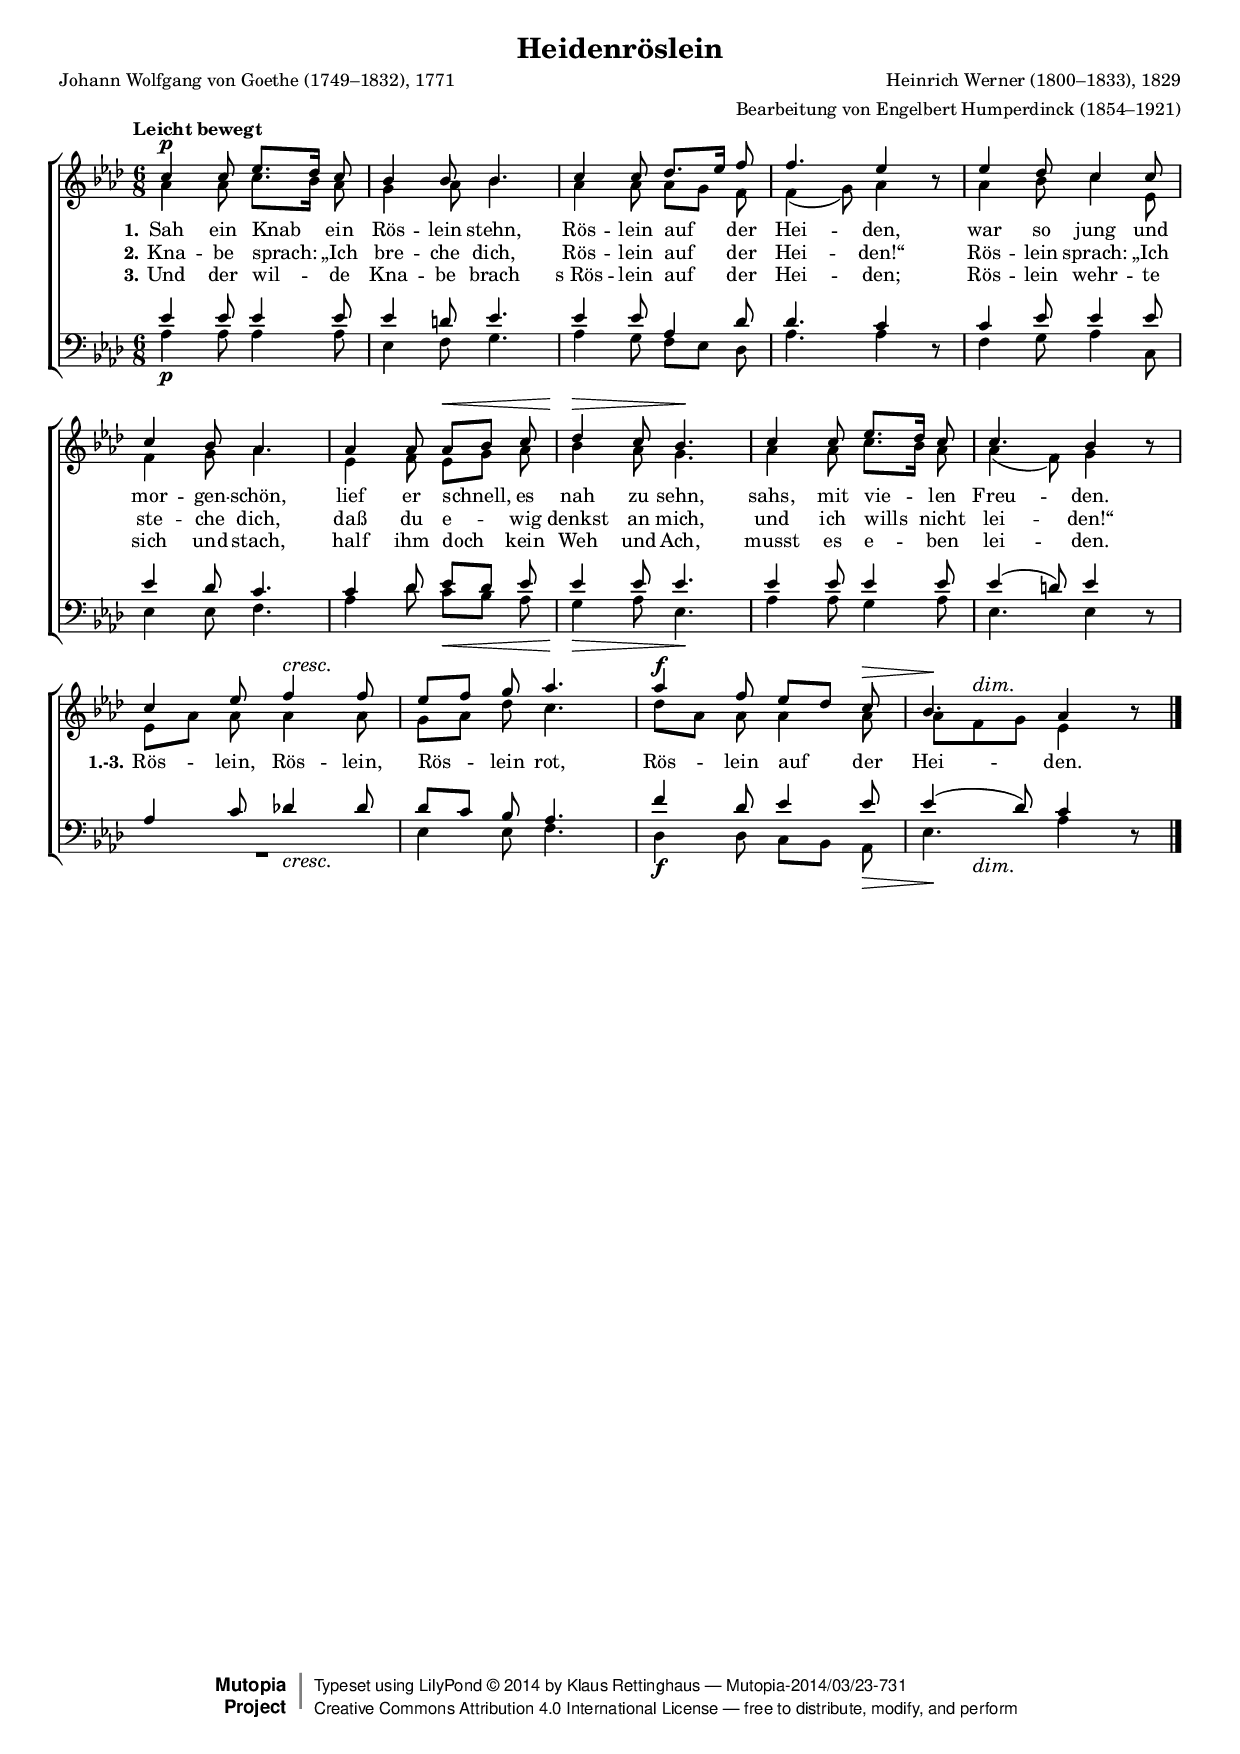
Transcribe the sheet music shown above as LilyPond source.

#(set-global-staff-size 15.5) 

\version "2.18.0" 

global = { \key as \major \time 6/8 \tempo "Leicht bewegt" } 

SHeiderose = \relative as' { 
c4\p c8 es8.[ des16] c8 bes4 bes8 bes4. 
c4 c8 des8.[ es16] f8 f4. es4 \oneVoice r8 \voiceOne 
es4 des8 c4 c8 c4 bes8 as4. 
as4 as8 as[\< bes] c des4\> c8 bes4.\! 
c4 c8 es8.[ des16] c8 c4. bes4 \oneVoice r8 \voiceOne 
c4 es8 f4\cresc f8 es[ f] g as4. 
\override Hairpin.to-barline = ##f 
as4\f f8 es[ des] c\> <<bes4. {s8\! s4\dim}>> as4 \oneVoice r8\! 
\bar "|." 
} 

AHeiderose = \relative as' { 
as4 as8 c8.[ bes16] as8 g4 as8 bes4. 
as4 as8 as8[ g] f8 f4( g8) as4 s8 
as4 bes8 c4 es,8 f4 g8 as4. 
es4 f8 es[ g] as bes4 as8 g4. 
as4 as8 c8.[ bes16] as8 as4( f8) g4 s8 
es8[ as] as as4 as8 g[ as] des c4. 
des8[ as] as as4 as8 as[ f g] es 4 s8 
\bar "|." 
} 

THeiderose = \relative as' { 
es4 es8 es4 es8 es4 d8 es4. 
es4 es8 as,4 des8 des4. c4 \oneVoice r8 \voiceOne 
c4 es8 es4 es8 es4 des8 c4. 
c4 des8 es[ des] es es4 es8 es4. 
es4 es8 es4 es8 es4( d8) es4 \oneVoice r8 \voiceOne 
as,4 c8 des!4 des8 des[ c] bes as4. 
f'4 des8 es4 es8 es4( des8) c4 \oneVoice r8 
\bar "|." 
} 

BHeiderose = \relative as { 
as4\p as8 as4 as8 es4 f8 g4. 
as4 g8 f[ es] des as'4. as4 s8 
f4 g8 as4 c,8 es4 es8 f4. 
as4 des8 c[\< bes] as g4\> as8 es4.\! 
as4 as8 g4 as8 es4. es4 s8 
<<R2. {s4. s4.\cresc}>> es4 es8 f4. 
\override Hairpin.to-barline = ##f 
des4\f des8 c[ bes] as\> <<es'4. {s8\! s4\dim}>> as4 s8\! 
\bar "|." 
} 


LHeideroseA = \lyricmode { 
\set stanza = "1." 
Sah ein Knab ein Rös -- lein stehn, Rös -- lein auf der Hei -- den, 
war so jung und mor -- gen -- schön, 
lief er schnell, es nah zu sehn, sahs, mit vie -- len Freu -- den. 
%Rös -- lein, Rös -- lein, Rös -- lein rot, 
%Rös -- lein auf der Hei -- den.
} 

LHeideroseB = \lyricmode { 
\set stanza = "2." 
Kna -- be sprach: „Ich bre -- che dich, 
Rös -- lein auf der Hei -- den!“ 
Rös -- lein sprach: „Ich ste -- che dich, 
daß du e -- wig denkst an mich, 
und ich wills nicht lei -- den!“ 
\set stanza = "1.-3." 
Rös -- lein, Rös -- lein, Rös -- lein rot, 
Rös -- lein auf der Hei -- den.
} 

LHeideroseC = \lyricmode { 
\set stanza = "3." 
Und der wil -- de Kna -- be brach 
s_Rös -- lein auf der Hei -- den; 
Rös -- lein wehr -- te sich und stach, 
half ihm doch kein Weh und Ach, 
musst es e -- ben lei -- den.
%Rös -- lein, Rös -- lein, Rös -- lein rot, 
%Rös -- lein auf der Hei -- den.
} 

%--------------------

\header { 
 kaisernumber = "388" 
 comment = "" 
 footnote = "" 
 
 title = "Heidenröslein" 
 subtitle = "" 
 composer = "Heinrich Werner (1800–1833), 1829" 
 opus = "" 
 arranger = "Bearbeitung von Engelbert Humperdinck (1854–1921)" 
 poet = "Johann Wolfgang von Goethe (1749–1832), 1771" 
 
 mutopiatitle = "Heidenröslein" 
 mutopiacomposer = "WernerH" 
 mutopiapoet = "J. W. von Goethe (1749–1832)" 
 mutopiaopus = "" 
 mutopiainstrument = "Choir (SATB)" 
 date = "1829" 
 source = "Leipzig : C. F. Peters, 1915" 
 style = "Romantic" 
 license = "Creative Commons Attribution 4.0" 
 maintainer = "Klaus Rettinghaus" 
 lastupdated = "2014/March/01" 
 
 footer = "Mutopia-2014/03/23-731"
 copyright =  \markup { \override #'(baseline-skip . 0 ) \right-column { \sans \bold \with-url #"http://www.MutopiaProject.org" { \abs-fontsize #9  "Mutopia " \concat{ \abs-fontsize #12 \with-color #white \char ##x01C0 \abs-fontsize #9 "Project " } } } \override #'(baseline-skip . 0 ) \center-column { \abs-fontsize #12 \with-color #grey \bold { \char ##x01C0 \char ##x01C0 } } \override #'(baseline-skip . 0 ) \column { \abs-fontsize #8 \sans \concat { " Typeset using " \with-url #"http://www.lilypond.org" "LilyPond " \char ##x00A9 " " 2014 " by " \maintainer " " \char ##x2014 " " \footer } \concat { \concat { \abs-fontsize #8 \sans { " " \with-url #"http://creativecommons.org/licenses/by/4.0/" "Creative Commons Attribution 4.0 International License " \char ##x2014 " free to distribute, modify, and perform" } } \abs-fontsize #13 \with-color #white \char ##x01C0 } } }
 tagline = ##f
} 

\score {
{
\context ChoirStaff 
	<< 
	\context Staff = women 
	<< 
	\set Staff.midiInstrument = "voice oohs" 
			\clef "G" 
			\context Voice = Sopran { \voiceOne 
				<< 
				\autoBeamOff 
				\dynamicUp 
				{ \global \SHeiderose } 
				>> } 
			\context Voice = Alt { \voiceTwo 
 				<< 
				\autoBeamOff 
				\dynamicDown 
				{ \global \AHeiderose } 
				>> } 
			>> 
	\context Lyrics = verseone 
	\context Lyrics = versetwo 
	\context Lyrics = versethree 
	\context Staff = men 
	<< 
	\set Staff.midiInstrument = "voice oohs" 
			\clef "F" 
			\context Voice = Tenor { \voiceOne 
				<< 
				\autoBeamOff 
				\dynamicUp 
				{ \global \THeiderose } 
				>> } 
			\context Voice = Bass { \voiceTwo 
				<< 
				\autoBeamOff 
				\dynamicDown 
				{ \global \BHeiderose } 
				>> } 
		>> 
	\context Lyrics = verseone \lyricsto Sopran \LHeideroseA 
	\context Lyrics = versetwo \lyricsto Sopran \LHeideroseB 
	\context Lyrics = versethree \lyricsto Sopran \LHeideroseC 
	>> 
}

\layout {
indent = 0.0\cm
\context {\Score 
\remove "Bar_number_engraver"
\override DynamicTextSpanner.style = #'none 
\override BreathingSign.text = #(make-musicglyph-markup "scripts.rvarcomma") 
}
}

\midi {
\tempo 4.=52
}

}
